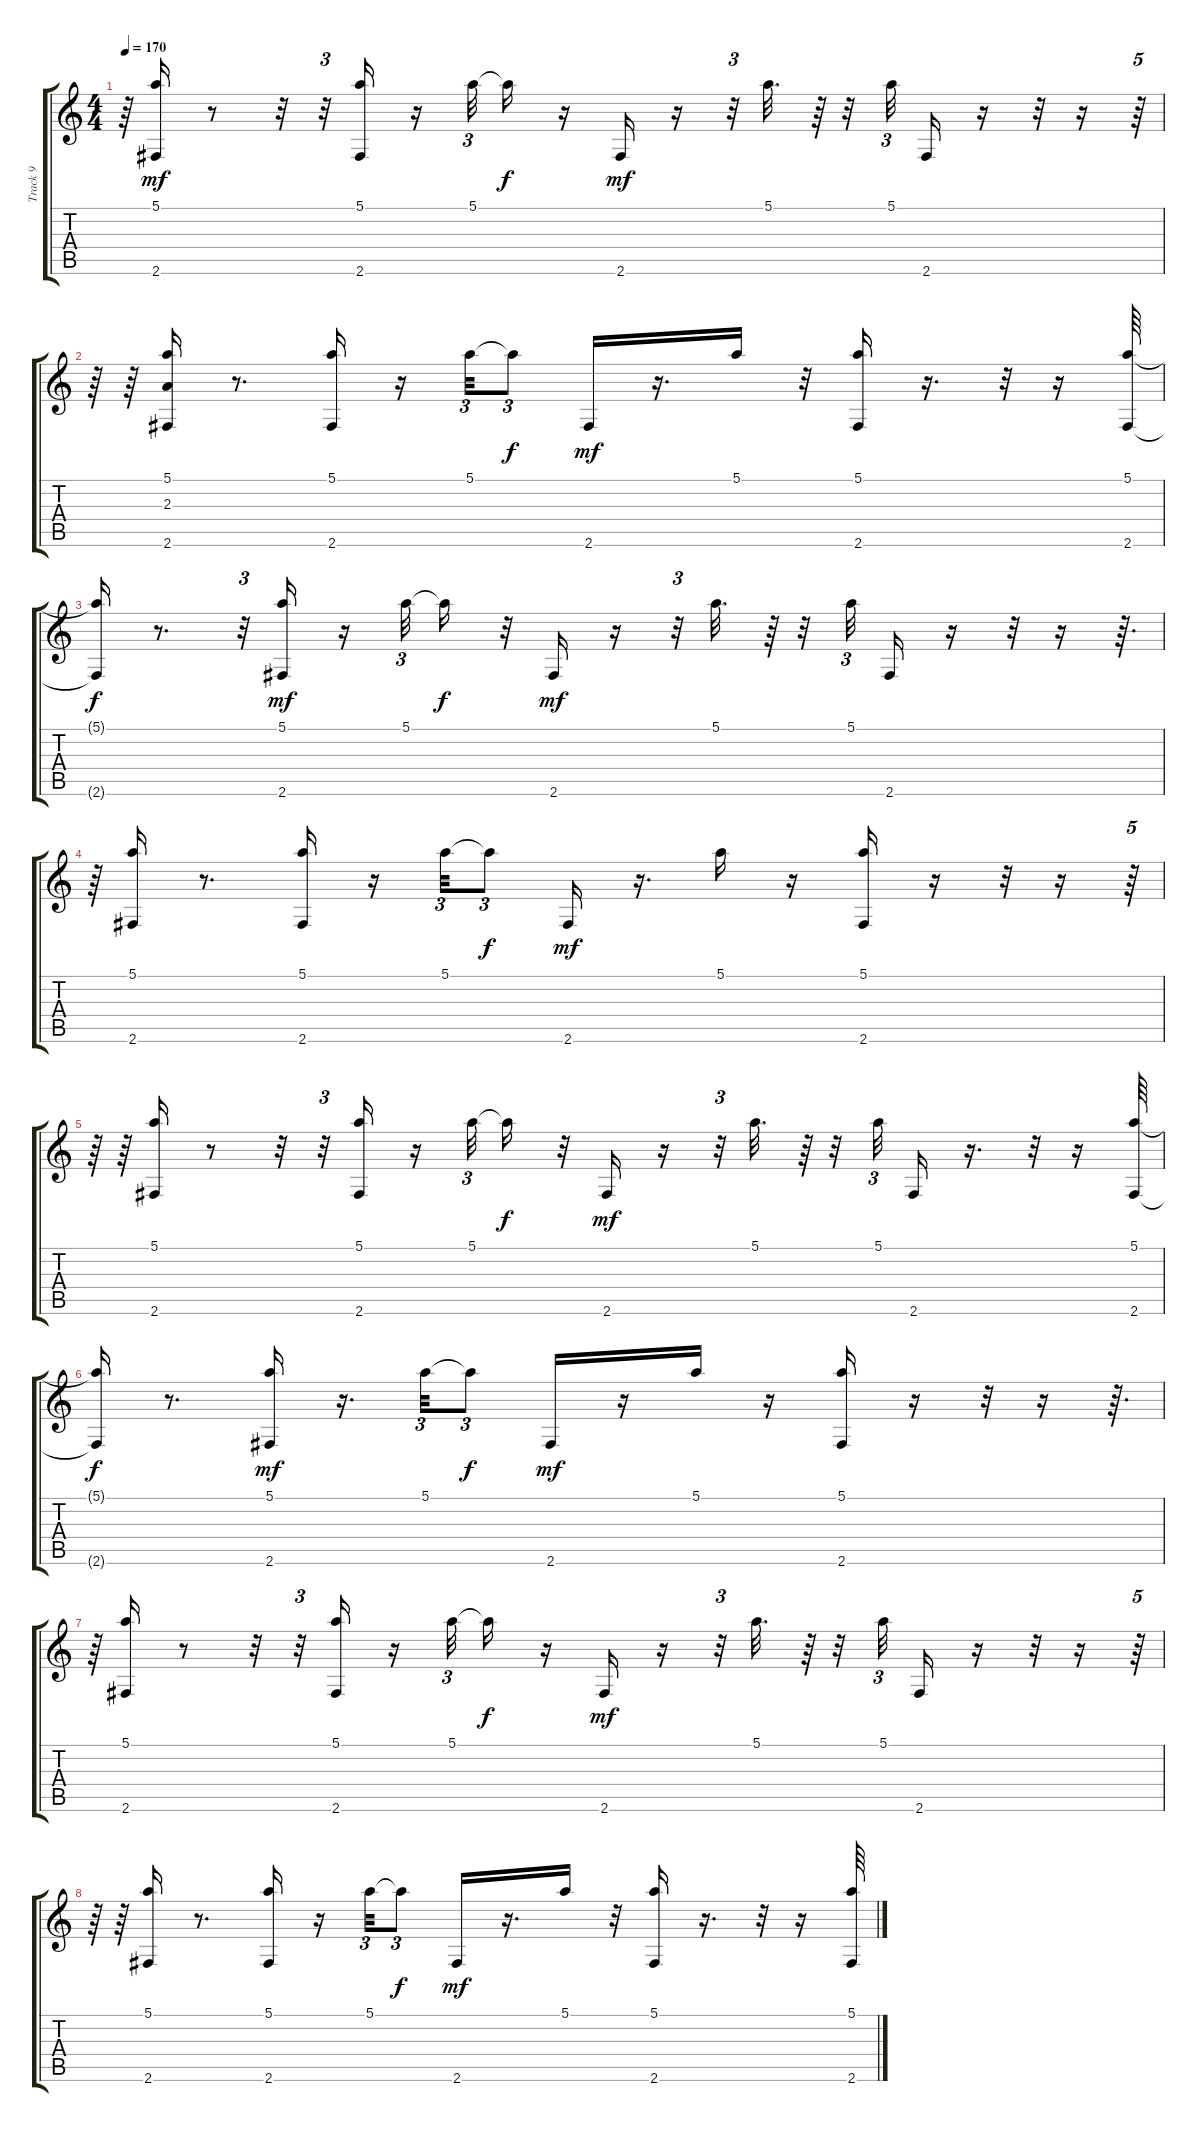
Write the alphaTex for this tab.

\track ("Track 9" "Track 9") {instrument acousticguitarsteel}
\staff {score tabs}
\tuning (E4 B3 G3 D3 A2 E2) {hide}
\ts (4 4)
\tempo 170
\clef g2
\ks c
r.64{dy mf} (5.1 2.6).16 r.8 r.32 r.32{tu (3 2)} (5.1 2.6).16 r.16 5.1.32{tu (3 2)} 5.1{t}.16{dy f} r.16 2.6.16{dy mf} r.16 r.32{tu (3 2)} 5.1.32{d} r.64 r.32 5.1.32{tu (3 2)} 2.6.16 r.16 r.32 r.16 r.64{tu (5 4)} |
r.64 r.64 (5.1 2.3 2.6).16 r.8{d} (5.1 2.6).16 r.16 5.1.32{tu (3 2)} 5.1{t}.8{tu (3 2) dy f} 2.6.16{dy mf} r.16{d} 5.1.16 r.32 (5.1 2.6).16 r.16{d} r.32 r.16 (5.1 2.6).64 |
(5.1{t} 2.6{t}).16{dy f} r.8{d} r.32{tu (3 2)} (5.1 2.6).16{dy mf} r.16 5.1.32{tu (3 2)} 5.1{t}.16{dy f} r.32 2.6.16{dy mf} r.16 r.32{tu (3 2)} 5.1.32{d} r.64 r.32 5.1.32{tu (3 2)} 2.6.16 r.16 r.32 r.16 r.64{d} |
r.64 (5.1 2.6).16 r.8{d} (5.1 2.6).16 r.16 5.1.32{tu (3 2)} 5.1{t}.8{tu (3 2) dy f} 2.6.16{dy mf} r.16{d} 5.1.16 r.16 (5.1 2.6).16 r.16 r.32 r.16 r.64{tu (5 4)} |
r.64 r.64 (5.1 2.6).16 r.8 r.32 r.32{tu (3 2)} (5.1 2.6).16 r.16 5.1.32{tu (3 2)} 5.1{t}.16{dy f} r.32 2.6.16{dy mf} r.16 r.32{tu (3 2)} 5.1.32{d} r.64 r.32 5.1.32{tu (3 2)} 2.6.16 r.16{d} r.32 r.16 (5.1 2.6).64 |
(5.1{t} 2.6{t}).16{dy f} r.8{d} (5.1 2.6).16{dy mf} r.16{d} 5.1.32{tu (3 2)} 5.1{t}.8{tu (3 2) dy f} 2.6.16{dy mf} r.16 5.1.16 r.16 (5.1 2.6).16 r.16 r.32 r.16 r.64{d} |
r.64 (5.1 2.6).16 r.8 r.32 r.32{tu (3 2)} (5.1 2.6).16 r.16 5.1.32{tu (3 2)} 5.1{t}.16{dy f} r.16 2.6.16{dy mf} r.16 r.32{tu (3 2)} 5.1.32{d} r.64 r.32 5.1.32{tu (3 2)} 2.6.16 r.16 r.32 r.16 r.64{tu (5 4)} |
r.64 r.64 (5.1 2.6).16 r.8{d} (5.1 2.6).16 r.16 5.1.32{tu (3 2)} 5.1{t}.8{tu (3 2) dy f} 2.6.16{dy mf} r.16{d} 5.1.16 r.32 (5.1 2.6).16 r.16{d} r.32 r.16 (5.1 2.6).64
